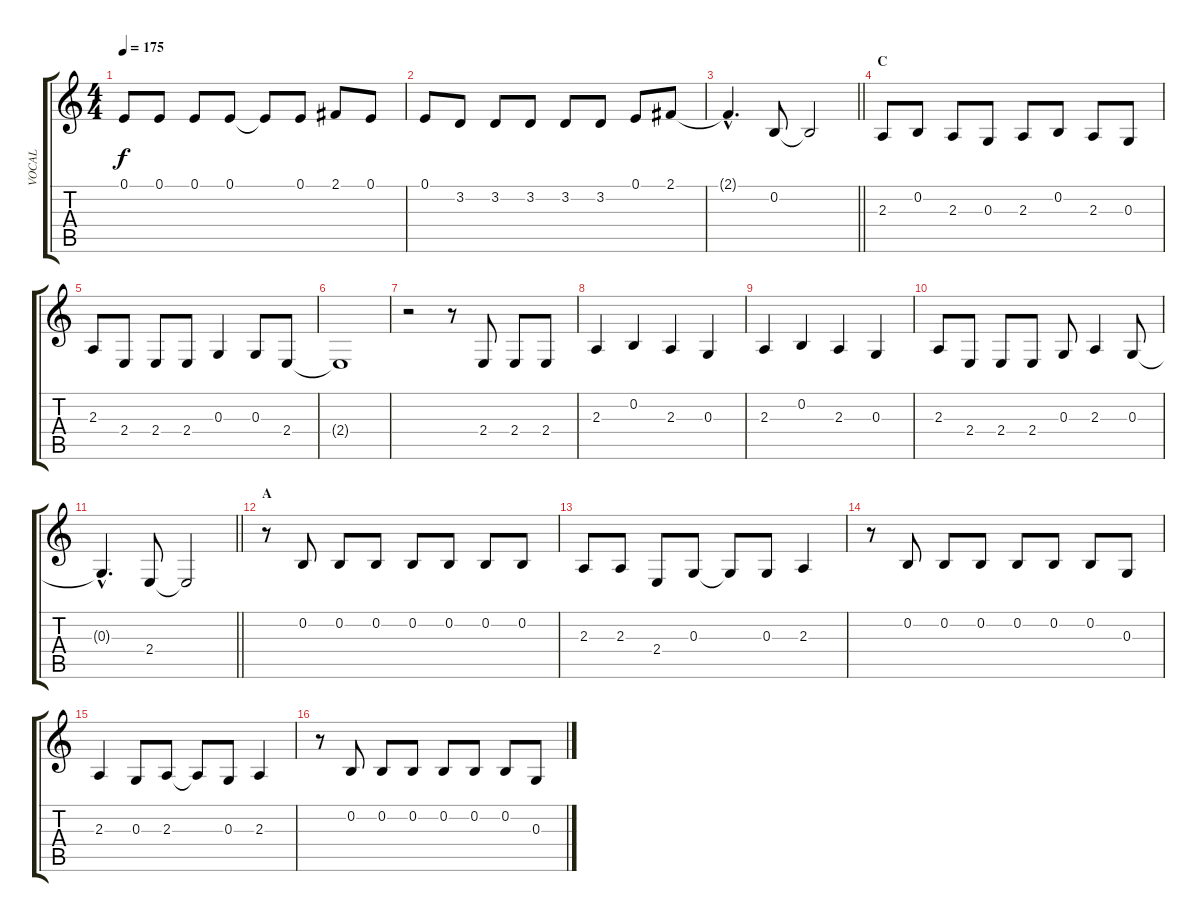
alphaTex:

\track ("VOCAL" "VOCAL") {instrument oboe}
\staff {score tabs}
\tuning (E4 B3 G3 D3 A2 E2) {hide}
\ts (4 4)
\tempo 175
\clef g2
\ks c
0.1.8{dy f} 0.1.8 0.1.8 0.1.8 0.1{t}.8 0.1.8 2.1.8 0.1.8 |
0.1.8 3.2.8 3.2.8 3.2.8 3.2.8 3.2.8 0.1.8 2.1.8 |
\barLineRight lightlight
2.1{hac t}.4{d} 0.2.8 0.2{t}.2 |
\section ("" "C")
2.3.8 0.2.8 2.3.8 0.3.8 2.3.8 0.2.8 2.3.8 0.3.8 |
2.3.8 2.4.8 2.4.8 2.4.8 0.3.4 0.3.8 2.4.8 |
2.4{t}.1 |
r.2 r.8 2.4.8 2.4.8 2.4.8 |
2.3.4 0.2.4 2.3.4 0.3.4 |
2.3.4 0.2.4 2.3.4 0.3.4 |
2.3.8 2.4.8 2.4.8 2.4.8 0.3.8 2.3.4 0.3.8 |
\barLineRight lightlight
0.3{hac t}.4{d} 2.4.8 2.4{t}.2 |
\section ("" "A ")
r.8 0.2.8 0.2.8 0.2.8 0.2.8 0.2.8 0.2.8 0.2.8 |
2.3.8 2.3.8 2.4.8 0.3.8 0.3{t}.8 0.3.8 2.3.4 |
r.8 0.2.8 0.2.8 0.2.8 0.2.8 0.2.8 0.2.8 0.3.8 |
2.3.4 0.3.8 2.3.8 2.3{t}.8 0.3.8 2.3.4 |
r.8 0.2.8 0.2.8 0.2.8 0.2.8 0.2.8 0.2.8 0.3.8
